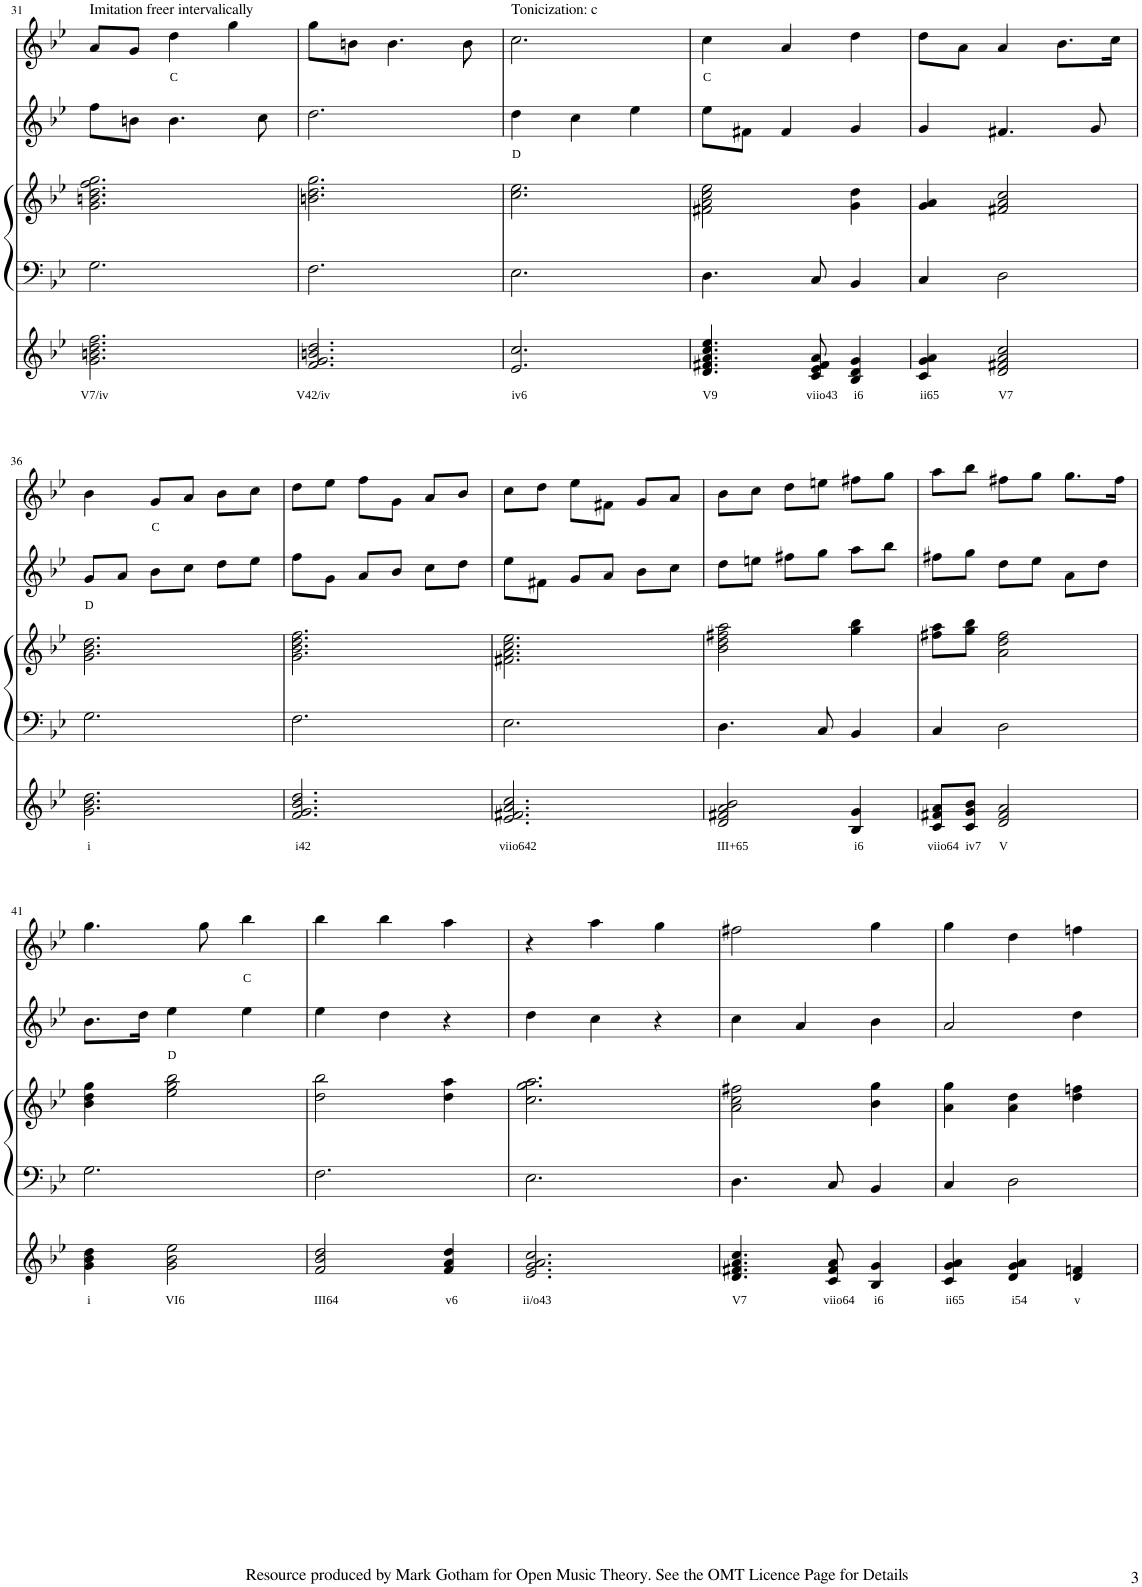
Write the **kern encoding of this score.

**kern	**text	**kern	**kern	**kern	**text	**kern	**text
*part5	*part5	*part4	*part3	*part2	*part2	*part1	*part1
*staff5	*staff5	*staff4	*staff3	*staff2	*staff2	*staff1	*staff1
*I"Full reduction	*	*I"Basso Continuo	*I"Vln Chd Reduction	*I"Violin 2	*	*I"Violin 1	*
*	*	*	*	*I'Vln	*	*I'Vln	*
!!LO:PB:g=z
*clefG2	*	*clefF4	*clefG2	*clefG2	*	*clefG2	*
*k[b-e-]	*	*k[b-e-]	*k[b-e-]	*k[b-e-]	*	*k[b-e-]	*
*M3/4	*	*M3/4	*M3/4	*M3/4	*	*M3/4	*
=31	=31	=31	=31	=31	=31	=31	=31
!	!	!	!	!	!	!LO:TX:a:t=Imitation freer intervalically	!
!	!LO:LY:b	!	!	!	!	!	!
2.g\ 2.bn\ 2.dd\ 2.ff\	V7/iv	2.G\	2.g\ 2.bn\ 2.dd\ 2.ff\ 2.gg\	8ff\L	.	8a/L	.
.	.	.	.	8bn\J	.	8g/J	.
!	!	!	!	!	!	!	!LO:LY:b
.	.	.	.	4.b\	.	4dd\	C
.	.	.	.	.	.	4gg\	.
.	.	.	.	8cc\	.	.	.
=32	=32	=32	=32	=32	=32	=32	=32
!	!LO:LY:b	!	!	!	!	!	!
2.f/ 2.g/ 2.bn/ 2.dd/	V42/iv	2.F\	2.bn\ 2.dd\ 2.gg\	2.dd\	.	8gg\L	.
.	.	.	.	.	.	8bn\J	.
.	.	.	.	.	.	4.b\	.
.	.	.	.	.	.	8b\	.
=33	=33	=33	=33	=33	=33	=33	=33
!	!	!	!	!	!	!LO:TX:a:t=Tonicization&colon; c	!
!	!LO:LY:b	!	!	!	!LO:LY:b	!	!
2.e-/ 2.cc/	iv6	2.E-\	2.cc\ 2.ee-\	4dd\	D	2.cc\	.
.	.	.	.	4cc\	.	.	.
.	.	.	.	4ee-\	.	.	.
=34	=34	=34	=34	=34	=34	=34	=34
!	!LO:LY:b	!	!	!	!	!	!LO:LY:b
4.d/ 4.f#X/ 4.a/ 4.cc/ 4.ee-/	V9	4.D\	2f#X\ 2a\ 2cc\ 2ee-\	8ee-\L	.	4cc\	C
.	.	.	.	8f#X\J	.	.	.
.	.	.	.	4f#/	.	4a/	.
!	!LO:LY:b	!	!	!	!	!	!
8c/ 8e-/ 8f#/ 8a/	viio43	8C/	.	.	.	.	.
!	!LO:LY:b	!	!	!	!	!	!
4B-/ 4d/ 4g/	i6	4BB-/	4g\ 4dd\	4g/	.	4dd\	.
=35	=35	=35	=35	=35	=35	=35	=35
!	!LO:LY:b	!	!	!	!	!	!
4c/ 4g/ 4a/	ii65	4C/	4g/ 4a/	4g/	.	8dd\L	.
.	.	.	.	.	.	8a\J	.
!	!LO:LY:b	!	!	!	!	!	!
2d/ 2f#X/ 2a/ 2cc/	V7	2D\	2f#X/ 2a/ 2cc/	4.f#X/	.	4a/	.
.	.	.	.	.	.	8.b-\L	.
.	.	.	.	8g/	.	.	.
.	.	.	.	.	.	16cc\Jk	.
!!LO:LB:g=z
=36	=36	=36	=36	=36	=36	=36	=36
!	!LO:LY:b	!	!	!	!LO:LY:b	!	!
2.g\ 2.b-\ 2.dd\	i	2.G\	2.g\ 2.b-\ 2.dd\	8g/L	D	4b-\	.
.	.	.	.	8a/J	.	.	.
!	!	!	!	!	!	!	!LO:LY:b
.	.	.	.	8b-\L	.	8g/L	C
.	.	.	.	8cc\J	.	8a/J	.
.	.	.	.	8dd\L	.	8b-\L	.
.	.	.	.	8ee-\J	.	8cc\J	.
=37	=37	=37	=37	=37	=37	=37	=37
!	!LO:LY:b	!	!	!	!	!	!
2.f/ 2.g/ 2.b-/ 2.dd/	i42	2.F\	2.g\ 2.b-\ 2.dd\ 2.ff\	8ff\L	.	8dd\L	.
.	.	.	.	8g\J	.	8ee-\J	.
.	.	.	.	8a/L	.	8ff\L	.
.	.	.	.	8b-/J	.	8g\J	.
.	.	.	.	8cc\L	.	8a/L	.
.	.	.	.	8dd\J	.	8b-/J	.
=38	=38	=38	=38	=38	=38	=38	=38
!	!LO:LY:b	!	!	!	!	!	!
2.e-/ 2.f#X/ 2.a/ 2.cc/	viio642	2.E-\	2.f#X\ 2.a\ 2.cc\ 2.ee-\	8ee-\L	.	8cc\L	.
.	.	.	.	8f#X\J	.	8dd\J	.
.	.	.	.	8g/L	.	8ee-\L	.
.	.	.	.	8a/J	.	8f#X\J	.
.	.	.	.	8b-\L	.	8g/L	.
.	.	.	.	8cc\J	.	8a/J	.
=39	=39	=39	=39	=39	=39	=39	=39
!	!LO:LY:b	!	!	!	!	!	!
2d/ 2f#X/ 2a/ 2b-/	III+65	4.D\	2b-\ 2dd\ 2ff#X\ 2aa\	8dd\L	.	8b-\L	.
.	.	.	.	8een\J	.	8cc\J	.
.	.	.	.	8ff#X\L	.	8dd\L	.
.	.	8C/	.	8gg\J	.	8een\J	.
!	!LO:LY:b	!	!	!	!	!	!
4B-/ 4g/	i6	4BB-/	4gg\ 4bb-\	8aa\L	.	8ff#X\L	.
.	.	.	.	8bb-\J	.	8gg\J	.
=40	=40	=40	=40	=40	=40	=40	=40
!	!LO:LY:b	!	!	!	!	!	!
8c/ 8f#X/ 8a/L	viio64	4C/	8ff#X\ 8aa\L	8ff#X\L	.	8aa\L	.
!	!LO:LY:b	!	!	!	!	!	!
8c/ 8g/ 8b-/J	iv7	.	8gg\ 8bb-\J	8gg\J	.	8bb-\J	.
!	!LO:LY:b	!	!	!	!	!	!
2d/ 2f#/ 2a/	V	2D\	2a\ 2dd\ 2ff#\	8dd\L	.	8ff#X\L	.
.	.	.	.	8ee-\J	.	8gg\J	.
.	.	.	.	8a\L	.	8.gg\L	.
.	.	.	.	8dd\J	.	.	.
.	.	.	.	.	.	16ff#\Jk	.
!!LO:LB:g=z
=41	=41	=41	=41	=41	=41	=41	=41
!	!LO:LY:b	!	!	!	!	!	!
4g\ 4b-\ 4dd\	i	2.G\	4b-\ 4dd\ 4gg\	8.b-\L	.	4.gg\	.
.	.	.	.	16dd\Jk	.	.	.
!	!LO:LY:b	!	!	!	!LO:LY:b	!	!
2g\ 2b-\ 2ee-\	VI6	.	2ee-\ 2gg\ 2bb-\	4ee-\	D	.	.
.	.	.	.	.	.	8gg\	.
!	!	!	!	!	!	!	!LO:LY:b
.	.	.	.	4ee-\	.	4bb-\	C
=42	=42	=42	=42	=42	=42	=42	=42
!	!LO:LY:b	!	!	!	!	!	!
2f/ 2b-/ 2dd/	III64	2.F\	2dd\ 2bb-\	4ee-\	.	4bb-\	.
.	.	.	.	4dd\	.	4bb-\	.
!	!LO:LY:b	!	!	!	!	!	!
4f/ 4a/ 4dd/	v6	.	4dd\ 4aa\	4r	.	4aa\	.
=43	=43	=43	=43	=43	=43	=43	=43
!	!LO:LY:b	!	!	!	!	!	!
2.e-/ 2.g/ 2.a/ 2.cc/	ii/o43	2.E-\	2.cc\ 2.gg\ 2.aa\	4dd\	.	4r	.
.	.	.	.	4cc\	.	4aa\	.
.	.	.	.	4r	.	4gg\	.
=44	=44	=44	=44	=44	=44	=44	=44
!	!LO:LY:b	!	!	!	!	!	!
4.d/ 4.f#X/ 4.a/ 4.cc/	V7	4.D\	2a\ 2cc\ 2ff#X\	4cc\	.	2ff#X\	.
.	.	.	.	4a/	.	.	.
!	!LO:LY:b	!	!	!	!	!	!
8c/ 8f#/ 8a/	viio64	8C/	.	.	.	.	.
!	!LO:LY:b	!	!	!	!	!	!
4B-/ 4g/	i6	4BB-/	4b-\ 4gg\	4b-\	.	4gg\	.
=45	=45	=45	=45	=45	=45	=45	=45
!	!LO:LY:b	!	!	!	!	!	!
4c/ 4g/ 4a/	ii65	4C/	4a\ 4gg\	2a/	.	4gg\	.
!	!LO:LY:b	!	!	!	!	!	!
4d/ 4g/ 4a/	i54	2D\	4a\ 4dd\	.	.	4dd\	.
!	!LO:LY:b	!	!	!	!	!	!
4d/ 4fn/	v	.	4dd\ 4ffn\	4dd\	.	4ffn\	.
=	=	=	=	=	=	=	=
*-	*-	*-	*-	*-	*-	*-	*-
